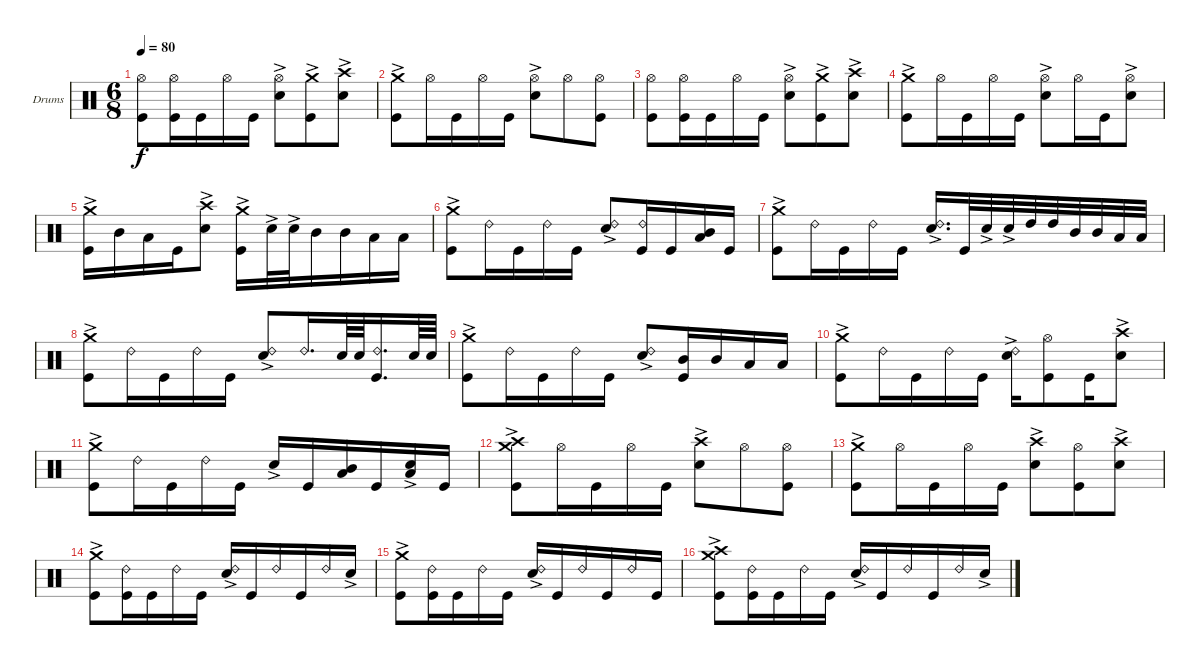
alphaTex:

\defaultSystemsLayout 4
\bracketExtendMode groupsimilarinstruments
\firstSystemTrackNameOrientation horizontal
\otherSystemsTrackNameOrientation horizontal
\track ("Drumkit (don't unmute)" "Drums") {mute instrument percussion}
\staff {score}
\articulation defaults
\ts (6 8)
\tempo 80
\clef neutral
\ks c
("Hi-Hat (open)" "Kick (hit)").8{dy f} ("Hi-Hat (open)" "Kick (hit)").16 "Kick (hit)".16 "Hi-Hat (open)".16 "Kick (hit)".16 ("Snare (hit) 2"{ac} "Hi-Hat (open)").8 ("Kick (hit)" "Crash medium (hit)"{ac}).8 ("Snare (hit) 2"{ac} "Crash high (hit)").8 |
("Crash medium (hit)"{ac} "Kick (hit)").8 "Hi-Hat (open)".16 "Kick (hit)".16 "Hi-Hat (open)".16 "Kick (hit)".16 ("Hi-Hat (open)" "Snare (hit) 2"{ac}).8 "Hi-Hat (open)".8 ("Hi-Hat (open)" "Kick (hit)").8 |
("Hi-Hat (open)" "Kick (hit)").8 ("Hi-Hat (open)" "Kick (hit)").16 "Kick (hit)".16 "Hi-Hat (open)".16 "Kick (hit)".16 ("Snare (hit) 2"{ac} "Hi-Hat (open)").8 ("Kick (hit)" "Crash medium (hit)"{ac}).8 ("Snare (hit) 2"{ac} "Crash high (hit)").8 |
\scale
0.349521 ("Crash medium (hit)"{ac} "Kick (hit)").8 "Hi-Hat (open)".16 "Kick (hit)".16 "Hi-Hat (open)".16 "Kick (hit)".16 ("Hi-Hat (open)" "Snare (hit) 2"{ac}).8 "Hi-Hat (open)".16 "Kick (hit)".16 ("Hi-Hat (open)" "Snare (hit) 2"{ac}).8 |
\scale
0.330568 ("Crash medium (hit)"{ac} "Kick (hit)").16 "Mid Tom (hit)".16 "Low Tom (hit)".16 "Kick (hit)".16 ("Crash high (hit)" "Snare (hit) 2"{ac}).8 ("Crash medium (hit)"{ac} "Kick (hit)").16 "Snare (hit) 2"{ac}.32 "Snare (hit) 2"{ac}.32 "Mid Tom (hit)".16 "Mid Tom (hit)".16 "Low Tom (hit)".16 "Low Tom (hit)".16 |
\scale
0.31993 ("Crash medium (hit)"{ac} "Kick (hit)").8 "Ride (bell) 2".16 "Kick (hit)".16 "Ride (bell) 2".16 "Kick (hit)".16 ("Ride (bell) 2" "Snare (hit) 2"{ac}).8 ("Ride (bell) 2" "Kick (hit)").16 "Kick (hit)".16 ("Mid Tom (hit)" "Low Tom (hit)").16 "Kick (hit)".16 |
("Crash medium (hit)"{ac} "Kick (hit)").8 "Ride (bell) 2".16 "Kick (hit)".16 "Ride (bell) 2".16 "Kick (hit)".16 ("Ride (bell) 2" "Snare (hit) 2"{ac}).16{d} "Kick (hit)".32 "Snare (hit) 2"{ac}.32 "Snare (hit) 2"{ac}.32 "High Tom (hit)".32 "High Tom (hit)".32 "Mid Tom (hit)".32 "Mid Tom (hit)".32 "Low Tom (hit)".32 "Low Tom (hit)".32 |
("Crash medium (hit)"{ac} "Kick (hit)").8 "Ride (bell) 2".16 "Kick (hit)".16 "Ride (bell) 2".16 "Kick (hit)".16 ("Ride (bell) 2" "Snare (hit) 2"{ac}).8 "Ride (bell) 2".16{d} "Snare (hit) 2".64 "Snare (hit) 2".64 ("Ride (bell) 2" "Kick (hit)").16{d} "Snare (hit) 2".64 "Snare (hit) 2".64 |
("Crash medium (hit)"{ac} "Kick (hit)").8 "Ride (bell) 2".16 "Kick (hit)".16 "Ride (bell) 2".16 "Kick (hit)".16 ("Ride (bell) 2" "Snare (hit) 2"{ac}).8 ("Mid Tom (hit)" "Kick (hit)").16 "Mid Tom (hit)".16 "Low Tom (hit)".16 "Low Tom (hit)".16 |
("Crash medium (hit)"{ac} "Kick (hit)").8 "Ride (bell) 2".16 "Kick (hit)".16 "Ride (bell) 2".16 "Kick (hit)".16 ("Ride (bell) 2" "Snare (hit) 2"{ac}).16 ("Hi-Hat (open)" "Kick (hit)").8 "Kick (hit)".16 ("Crash high (hit)" "Snare (hit) 2"{ac}).8 |
("Crash medium (hit)"{ac} "Kick (hit)").8 "Ride (bell) 2".16 "Kick (hit)".16 "Ride (bell) 2".16 "Kick (hit)".16 "Snare (hit) 2"{ac}.16 "Kick (hit)".16 ("Mid Tom (hit)" "Low Tom (hit)").16 "Kick (hit)".16 ("Snare (hit) 2"{ac} "Low Tom (hit)").16 "Kick (hit)".16 |
("Crash medium (hit)"{ac} "Crash high (hit)" "Kick (hit)").8 "Hi-Hat (open)".16 "Kick (hit)".16 "Hi-Hat (open)".16 "Kick (hit)".16 ("Crash high (hit)" "Snare (hit) 2"{ac}).8 "Hi-Hat (open)".8 ("Hi-Hat (open)" "Kick (hit)").8 |
("Crash medium (hit)"{ac} "Kick (hit)").8 "Hi-Hat (open)".16 "Kick (hit)".16 "Hi-Hat (open)".16 "Kick (hit)".16 ("Crash high (hit)" "Snare (hit) 2"{ac}).8 ("Hi-Hat (open)" "Kick (hit)").8 ("Snare (hit) 2"{ac} "Crash high (hit)").8 |
("Crash medium (hit)"{ac} "Kick (hit)").8 ("Ride (bell) 2" "Kick (hit)").16 "Kick (hit)".16 "Ride (bell) 2".16 "Kick (hit)".16 ("Ride (bell) 2" "Snare (hit) 2"{ac}).16 "Kick (hit)".16 "Ride (bell) 2".16 "Kick (hit)".16 "Ride (bell) 2".16 "Snare (hit) 2"{ac}.16 |
("Crash medium (hit)"{ac} "Kick (hit)").8 ("Ride (bell) 2" "Kick (hit)").16 "Kick (hit)".16 "Ride (bell) 2".16 "Kick (hit)".16 ("Ride (bell) 2" "Snare (hit) 2"{ac}).16 "Kick (hit)".16 "Ride (bell) 2".16 "Kick (hit)".16 "Ride (bell) 2".16 "Kick (hit)".16 |
("Crash medium (hit)"{ac} "Crash high (hit)" "Kick (hit)").8 ("Ride (bell) 2" "Kick (hit)").16 "Kick (hit)".16 "Ride (bell) 2".16 "Kick (hit)".16 ("Ride (bell) 2" "Snare (hit) 2"{ac}).16 "Kick (hit)".16 "Ride (bell) 2".16 "Kick (hit)".16 "Ride (bell) 2".16 "Snare (hit) 2"{ac}.16
